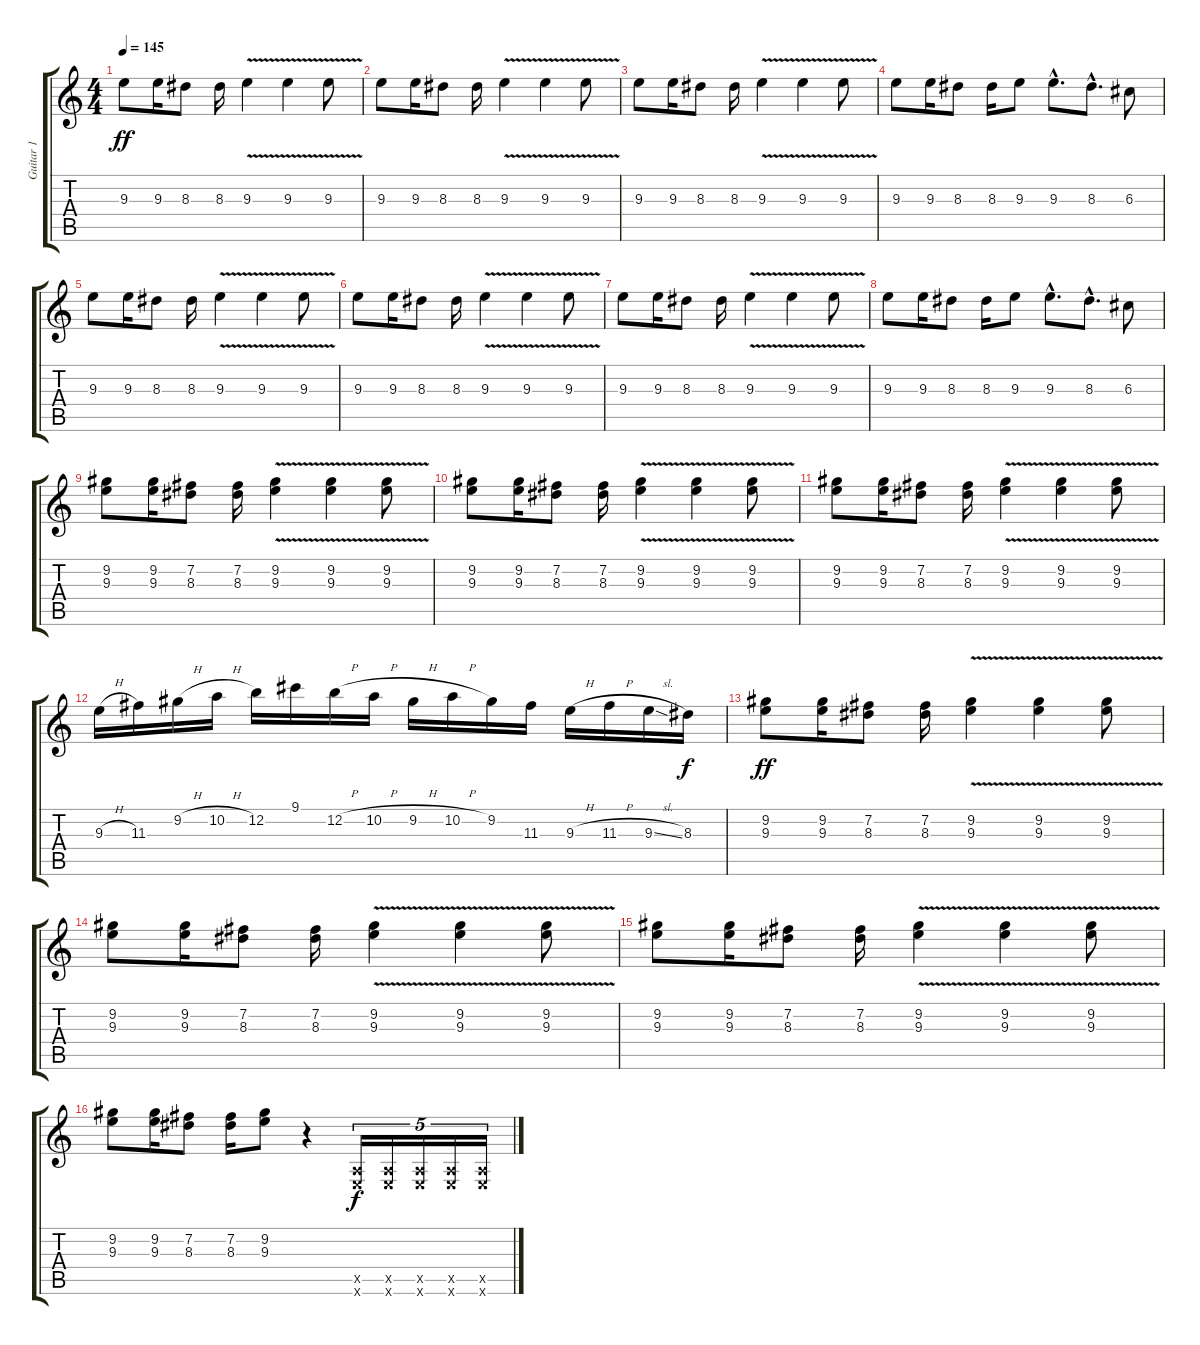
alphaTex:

\track ("Guitar 1" "Guitar 1") {instrument distortionguitar}
\staff {score tabs}
\tuning (E4 B3 G3 D3 A2 E2) {hide}
\ts (4 4)
\tempo 145
\clef g2
\ks c
9.3.8{dy ff} 9.3.16 8.3.8 8.3.16 9.3{v}.4 9.3{v}.4 9.3{v}.8 |
9.3.8 9.3.16 8.3.8 8.3.16 9.3{v}.4 9.3{v}.4 9.3{v}.8 |
9.3.8 9.3.16 8.3.8 8.3.16 9.3{v}.4 9.3{v}.4 9.3{v}.8 |
9.3.8 9.3.16 8.3.8 8.3.16 9.3.8 9.3{hac}.8{d} 8.3{hac}.8{d} 6.3.8 |
9.3.8 9.3.16 8.3.8 8.3.16 9.3{v}.4 9.3{v}.4 9.3{v}.8 |
9.3.8 9.3.16 8.3.8 8.3.16 9.3{v}.4 9.3{v}.4 9.3{v}.8 |
9.3.8 9.3.16 8.3.8 8.3.16 9.3{v}.4 9.3{v}.4 9.3{v}.8 |
9.3.8 9.3.16 8.3.8 8.3.16 9.3.8 9.3{hac}.8{d} 8.3{hac}.8{d} 6.3.8 |
(9.2 9.3).8 (9.2 9.3).16 (7.2 8.3).8 (7.2 8.3).16 (9.2{v} 9.3{v}).4 (9.2{v} 9.3{v}).4 (9.2{v} 9.3{v}).8 |
(9.2 9.3).8 (9.2 9.3).16 (7.2 8.3).8 (7.2 8.3).16 (9.2{v} 9.3{v}).4 (9.2{v} 9.3{v}).4 (9.2{v} 9.3{v}).8 |
(9.2 9.3).8 (9.2 9.3).16 (7.2 8.3).8 (7.2 8.3).16 (9.2{v} 9.3{v}).4 (9.2{v} 9.3{v}).4 (9.2{v} 9.3{v}).8 |
9.3{h}.16 11.3.16 9.2{h}.16 10.2{h}.16 12.2.16 9.1.16 12.2{h}.16 10.2{h}.16 9.2{h}.16 10.2{h}.16 9.2.16 11.3.16 9.3{h}.16 11.3{h}.16 9.3{sl}.16 8.3.16{dy f} |
(9.2 9.3).8{dy ff} (9.2 9.3).16 (7.2 8.3).8 (7.2 8.3).16 (9.2{v} 9.3{v}).4 (9.2{v} 9.3{v}).4 (9.2{v} 9.3{v}).8 |
(9.2 9.3).8 (9.2 9.3).16 (7.2 8.3).8 (7.2 8.3).16 (9.2{v} 9.3{v}).4 (9.2{v} 9.3{v}).4 (9.2{v} 9.3{v}).8 |
(9.2 9.3).8 (9.2 9.3).16 (7.2 8.3).8 (7.2 8.3).16 (9.2{v} 9.3{v}).4 (9.2{v} 9.3{v}).4 (9.2{v} 9.3{v}).8 |
(9.2 9.3).8 (9.2 9.3).16 (7.2 8.3).8 (7.2 8.3).16 (9.2 9.3).8 r.4 (0.5{x} 0.6{x}).16{tu (5 4) dy f} (0.5{x} 0.6{x}).16{tu (5 4)} (0.5{x} 0.6{x}).16{tu (5 4)} (0.5{x} 0.6{x}).16{tu (5 4)} (0.5{x} 0.6{x}).16{tu (5 4)}
